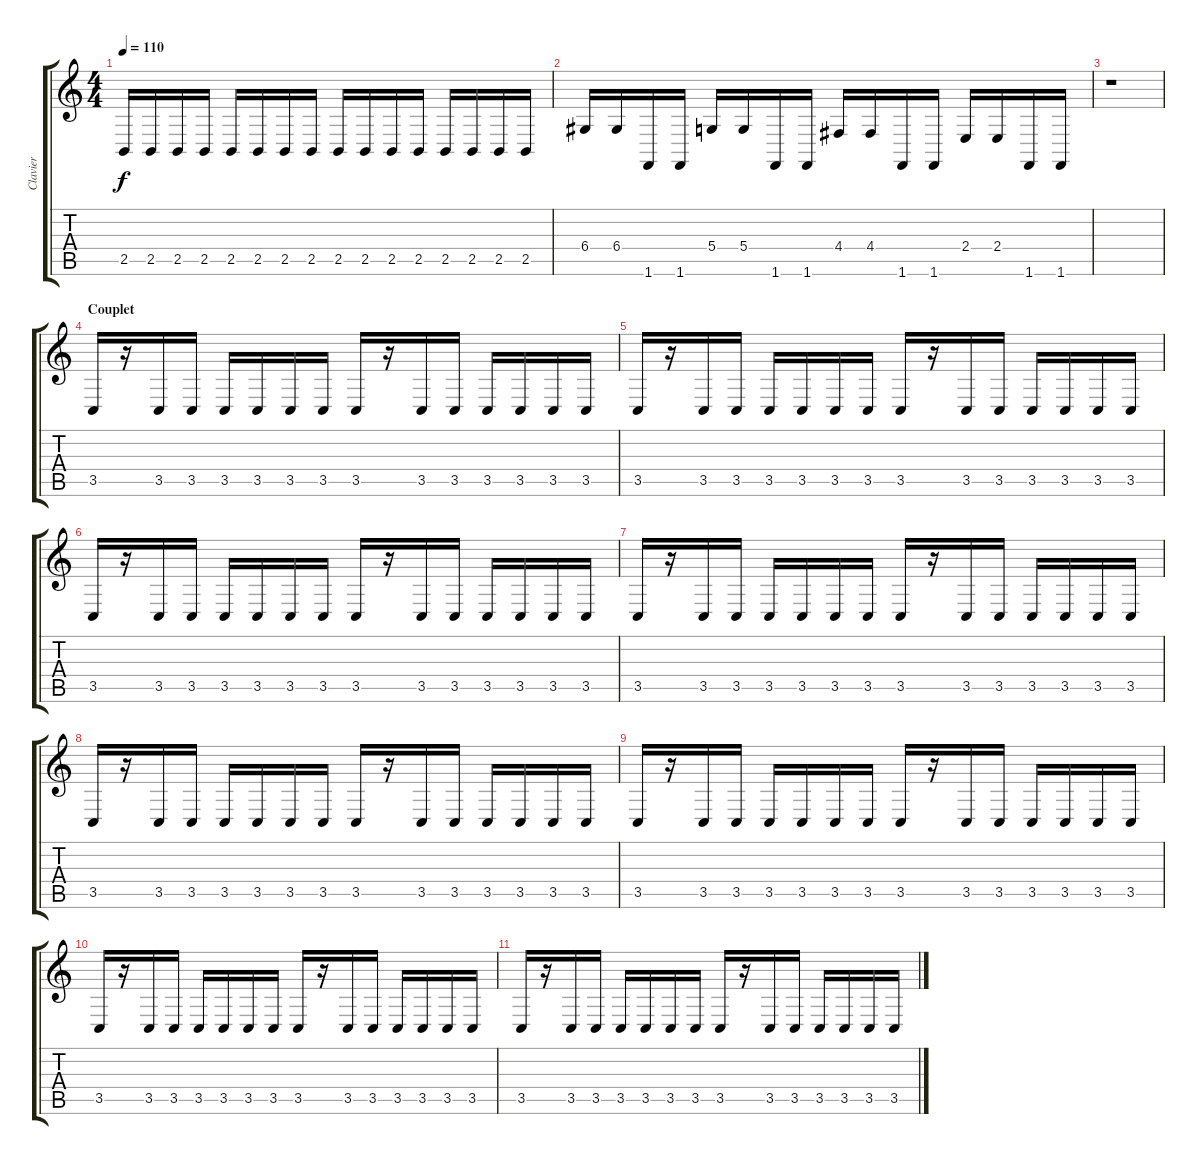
\track ("Clavier" "Clavier") {instrument kalimba}
\staff {score tabs}
\tuning (E4 B3 G3 D3 A2 E2) {hide}
\ts (4 4)
\tempo 110
\clef g2
\ks c
2.5.16{dy f} 2.5.16 2.5.16 2.5.16 2.5.16 2.5.16 2.5.16 2.5.16 2.5.16 2.5.16 2.5.16 2.5.16 2.5.16 2.5.16 2.5.16 2.5.16 |
6.4.16 6.4.16 1.6.16 1.6.16 5.4.16 5.4.16 1.6.16 1.6.16 4.4.16 4.4.16 1.6.16 1.6.16 2.4.16 2.4.16 1.6.16 1.6.16 |
r.1 |
\section ("" "Couplet")
3.5.16 r.16 3.5.16 3.5.16 3.5.16 3.5.16 3.5.16 3.5.16 3.5.16 r.16 3.5.16 3.5.16 3.5.16 3.5.16 3.5.16 3.5.16 |
3.5.16 r.16 3.5.16 3.5.16 3.5.16 3.5.16 3.5.16 3.5.16 3.5.16 r.16 3.5.16 3.5.16 3.5.16 3.5.16 3.5.16 3.5.16 |
3.5.16 r.16 3.5.16 3.5.16 3.5.16 3.5.16 3.5.16 3.5.16 3.5.16 r.16 3.5.16 3.5.16 3.5.16 3.5.16 3.5.16 3.5.16 |
3.5.16 r.16 3.5.16 3.5.16 3.5.16 3.5.16 3.5.16 3.5.16 3.5.16 r.16 3.5.16 3.5.16 3.5.16 3.5.16 3.5.16 3.5.16 |
3.5.16 r.16 3.5.16 3.5.16 3.5.16 3.5.16 3.5.16 3.5.16 3.5.16 r.16 3.5.16 3.5.16 3.5.16 3.5.16 3.5.16 3.5.16 |
3.5.16 r.16 3.5.16 3.5.16 3.5.16 3.5.16 3.5.16 3.5.16 3.5.16 r.16 3.5.16 3.5.16 3.5.16 3.5.16 3.5.16 3.5.16 |
3.5.16 r.16 3.5.16 3.5.16 3.5.16 3.5.16 3.5.16 3.5.16 3.5.16 r.16 3.5.16 3.5.16 3.5.16 3.5.16 3.5.16 3.5.16 |
3.5.16 r.16 3.5.16 3.5.16 3.5.16 3.5.16 3.5.16 3.5.16 3.5.16 r.16 3.5.16 3.5.16 3.5.16 3.5.16 3.5.16 3.5.16
